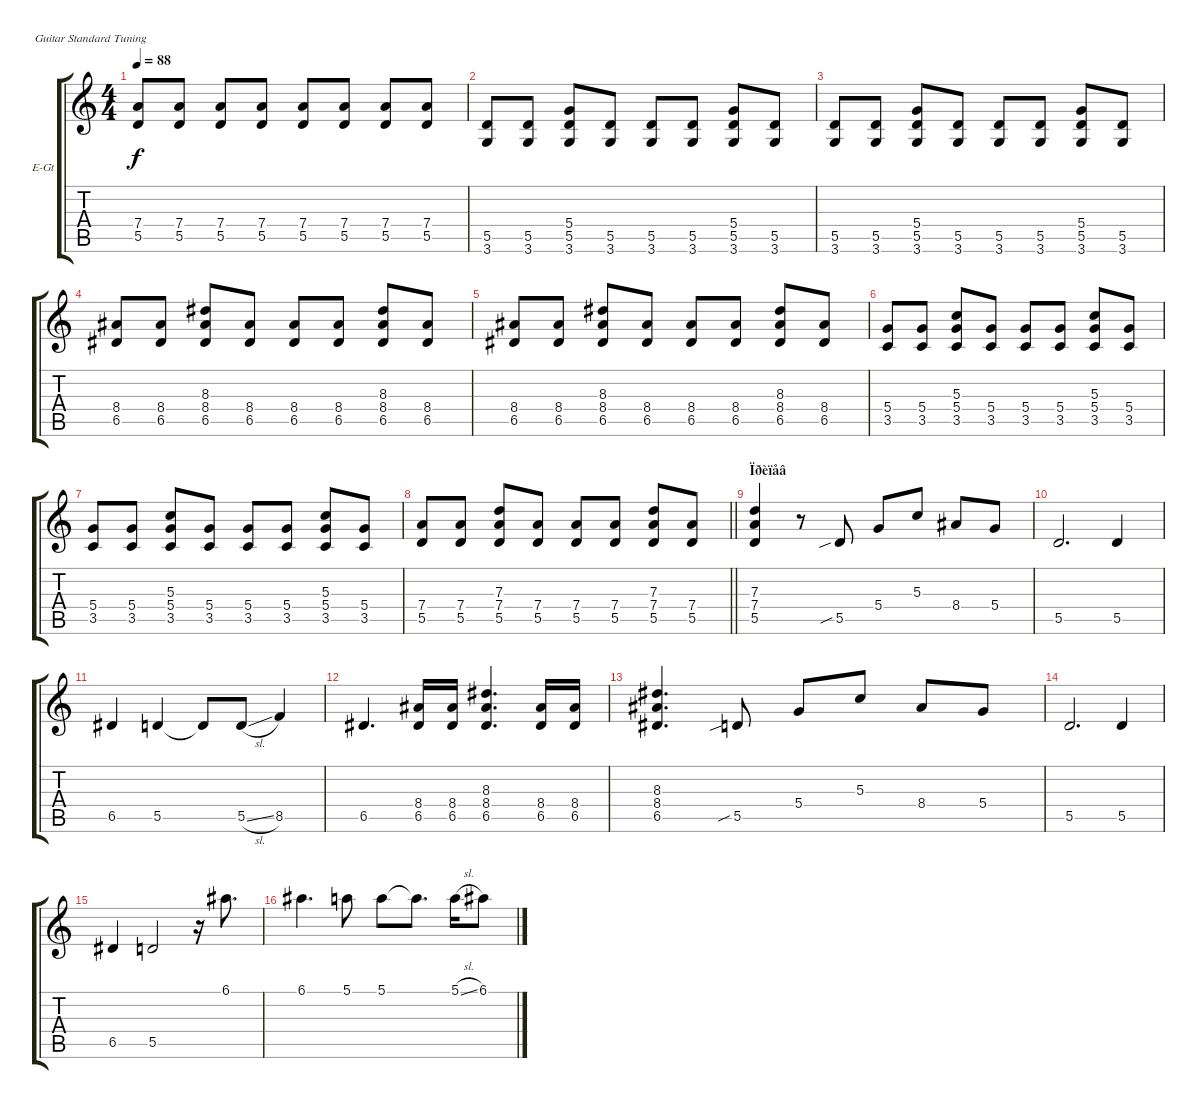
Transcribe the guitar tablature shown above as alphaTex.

\bracketExtendMode groupsimilarinstruments
\firstSystemTrackNameOrientation horizontal
\otherSystemsTrackNameOrientation horizontal
\track ("Guitar" "E-Gt") {instrument distortionguitar}
\staff {score tabs}
\tuning (E4 B3 G3 D3 A2 E2)
\ts (4 4)
\tempo 88
\clef g2
\ks c
(7.4 5.5).8{dy f} (7.4 5.5).8 (7.4 5.5).8 (7.4 5.5).8 (7.4 5.5).8 (7.4 5.5).8 (7.4 5.5).8 (7.4 5.5).8 |
(5.5 3.6).8 (5.5 3.6).8 (5.4 5.5 3.6).8 (5.5 3.6).8 (5.5 3.6).8 (5.5 3.6).8 (5.4 5.5 3.6).8 (5.5 3.6).8 |
(5.5 3.6).8 (5.5 3.6).8 (5.4 5.5 3.6).8 (5.5 3.6).8 (5.5 3.6).8 (5.5 3.6).8 (5.4 5.5 3.6).8 (5.5 3.6).8 |
(8.4 6.5).8 (8.4 6.5).8 (8.3 8.4 6.5).8 (8.4 6.5).8 (8.4 6.5).8 (8.4 6.5).8 (8.3 8.4 6.5).8 (8.4 6.5).8 |
(8.4 6.5).8 (8.4 6.5).8 (8.3 8.4 6.5).8 (8.4 6.5).8 (8.4 6.5).8 (8.4 6.5).8 (8.3 8.4 6.5).8 (8.4 6.5).8 |
(5.4 3.5).8 (5.4 3.5).8 (5.3 5.4 3.5).8 (5.4 3.5).8 (5.4 3.5).8 (5.4 3.5).8 (5.3 5.4 3.5).8 (5.4 3.5).8 |
(5.4 3.5).8 (5.4 3.5).8 (5.3 5.4 3.5).8 (5.4 3.5).8 (5.4 3.5).8 (5.4 3.5).8 (5.3 5.4 3.5).8 (5.4 3.5).8 |
\barLineRight lightlight
(7.4 5.5).8 (7.4 5.5).8 (7.3 7.4 5.5).8 (7.4 5.5).8 (7.4 5.5).8 (7.4 5.5).8 (7.3 7.4 5.5).8 (7.4 5.5).8 |
\section ("" "Ïðèïåâ")
(7.3 7.4 5.5).4 r.8 5.5{sib}.8 5.4.8 5.3.8 8.4.8 5.4.8 |
5.5.2{d} 5.5.4 |
6.5.4 5.5.4 5.5{t}.8 5.5{sl}.8 8.5.4 |
6.5.4{d} (8.4 6.5).16 (8.4 6.5).16 (8.3 8.4 6.5).4{d} (8.4 6.5).16 (8.4 6.5).16 |
(8.3 8.4 6.5).4{d} 5.5{sib}.8 5.4.8 5.3.8 8.4.8 5.4.8 |
5.5.2{d} 5.5.4 |
6.5.4 5.5.2 r.16 6.1.8{d} |
6.1.4{d} 5.1.8 5.1.8 5.1{t}.8{d} 5.1{sl}.16 6.1.8
